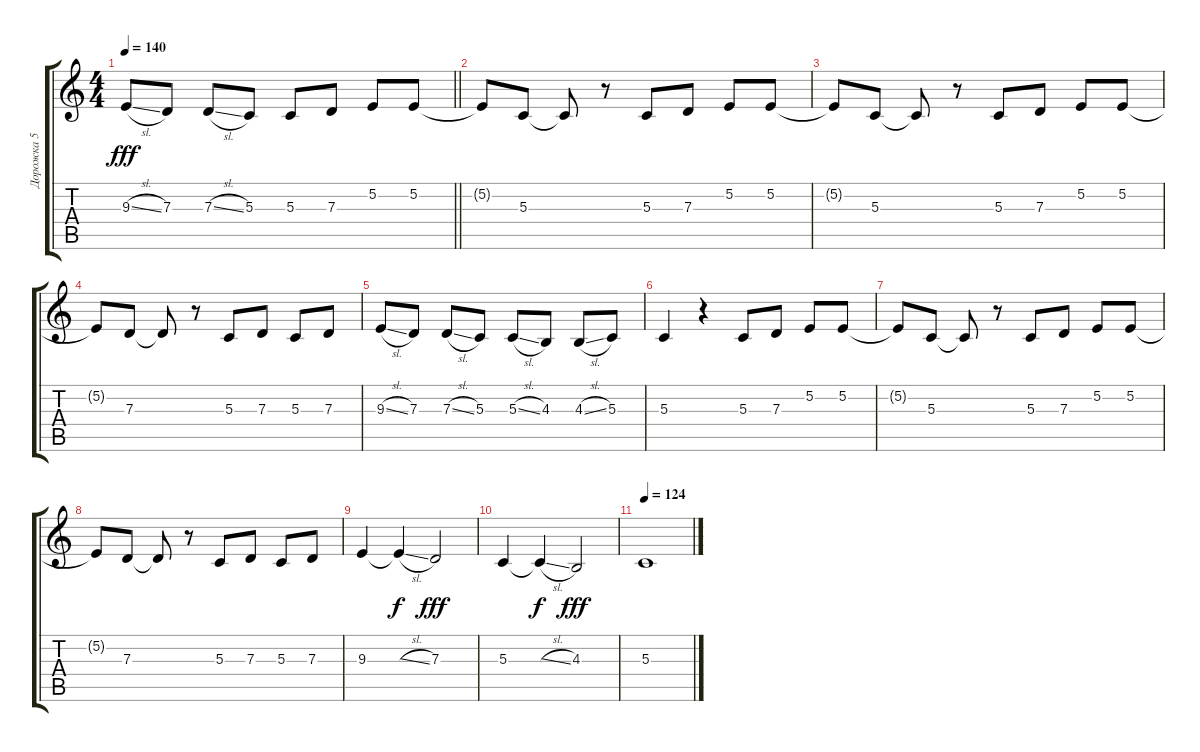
\track ("Дорожка 5" "Дорожка 5") {instrument altosax}
\staff {score tabs}
\tuning (E4 B3 G3 D3 A2 E2) {hide}
\ts (4 4)
\tempo 140
\clef g2
\barLineRight lightlight
\ks c
9.3{sl}.8{dy fff} 7.3.8 7.3{sl}.8 5.3.8 5.3.8 7.3.8 5.2.8 5.2.8 |
5.2{t}.8 5.3.8 5.3{t}.8 r.8 5.3.8 7.3.8 5.2.8 5.2.8 |
5.2{t}.8 5.3.8 5.3{t}.8 r.8 5.3.8 7.3.8 5.2.8 5.2.8 |
5.2{t}.8 7.3.8 7.3{t}.8 r.8 5.3.8 7.3.8 5.3.8 7.3.8 |
9.3{sl}.8 7.3.8 7.3{sl}.8 5.3.8 5.3{sl}.8 4.3.8 4.3{sl}.8 5.3.8 |
5.3.4 r.4 5.3.8 7.3.8 5.2.8 5.2.8 |
5.2{t}.8 5.3.8 5.3{t}.8 r.8 5.3.8 7.3.8 5.2.8 5.2.8 |
5.2{t}.8 7.3.8 7.3{t}.8 r.8 5.3.8 7.3.8 5.3.8 7.3.8 |
9.3.4 9.3{sl t}.4{dy f} 7.3.2{dy fff} |
5.3.4 5.3{sl t}.4{dy f} 4.3.2{dy fff} |
\tempo 124
5.3.1
